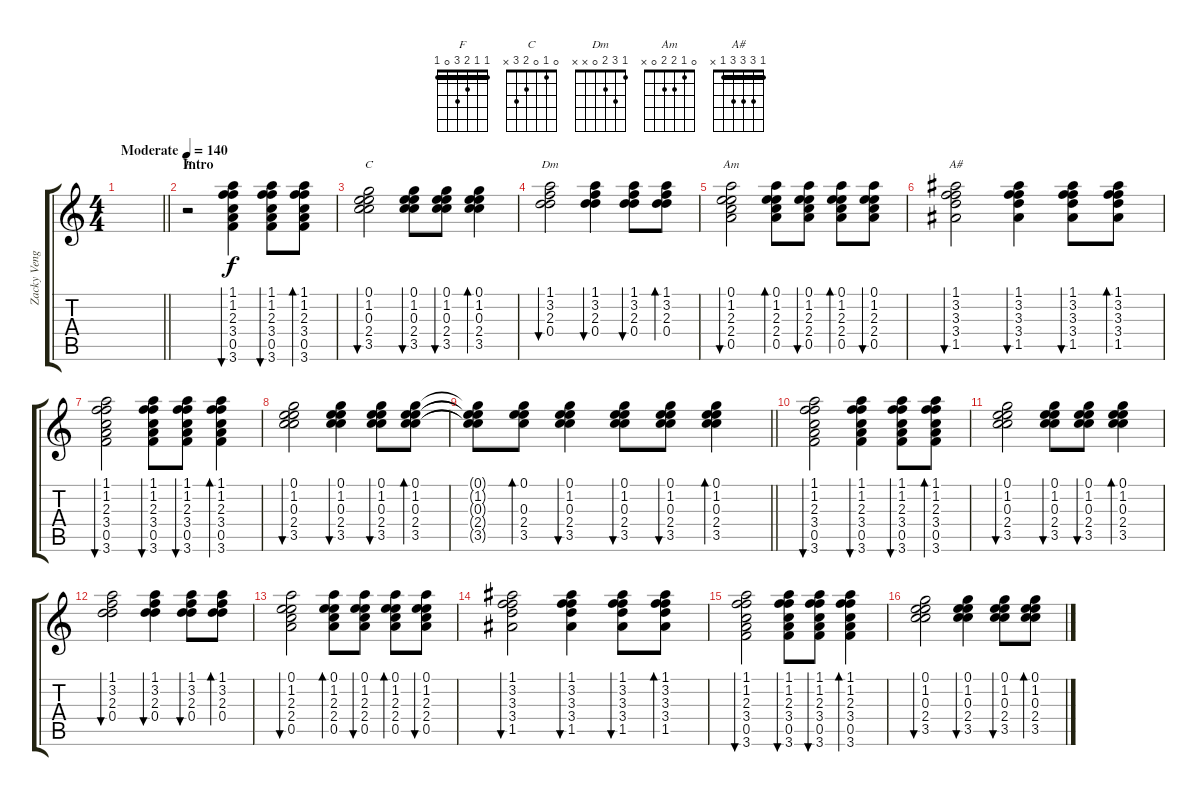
\track ("Zacky Vengeance" "Zacky Veng") {instrument acousticguitarsteel}
\staff {score tabs}
\tuning (E4 B3 G4 D4 A3 D3) {hide}
\chord ("F" 1 1 2 3 0 1) {barre 1}
\chord ("C" 0 1 0 2 3 x)
\chord ("Dm" 1 3 2 0 x x)
\chord ("Am" 0 1 2 2 0 x)
\chord ("A#" 1 3 3 3 1 x) {barre 1}
\ts (4 4)
\tempo (140 "Moderate")
\clef g2
\barLineRight lightlight
\ks c
|
\section ("" "Intro")
r.2{ch "F"} (1.1 1.2 2.3 3.4 0.5 3.6).4{bu 60} (1.1 1.2 2.3 3.4 0.5 3.6).8{bu 60} (1.1 1.2 2.3 3.4 0.5 3.6).8{bd 60} |
(0.1 1.2 0.3 2.4 3.5).2{bu 60 ch "C"} (0.1 1.2 0.3 2.4 3.5).8{bu 60} (0.1 1.2 0.3 2.4 3.5).8{bu 60} (0.1 1.2 0.3 2.4 3.5).4{bd 60} |
(1.1 3.2 2.3 0.4).2{bu 60 ch "Dm"} (1.1 3.2 2.3 0.4).4{bu 60} (1.1 3.2 2.3 0.4).8{bu 60} (1.1 3.2 2.3 0.4).8{bd 60} |
(0.1 1.2 2.3 2.4 0.5).2{bu 60 ch "Am"} (0.1 1.2 2.3 2.4 0.5).8{bd 60} (0.1 1.2 2.3 2.4 0.5).8{bu 60} (0.1 1.2 2.3 2.4 0.5).8{bd 60} (0.1 1.2 2.3 2.4 0.5).8{bu 60} |
(1.1 3.2 3.3 3.4 1.5).2{bu 60 ch "A#"} (1.1 3.2 3.3 3.4 1.5).4{bu 60} (1.1 3.2 3.3 3.4 1.5).8{bu 60} (1.1 3.2 3.3 3.4 1.5).8{bd 60} |
(1.1 1.2 2.3 3.4 0.5 3.6).2{bu 60} (1.1 1.2 2.3 3.4 0.5 3.6).8{bu 60} (1.1 1.2 2.3 3.4 0.5 3.6).8{bu 60} (1.1 1.2 2.3 3.4 0.5 3.6).4{bd 60} |
(0.1 1.2 0.3 2.4 3.5).2{bu 60} (0.1 1.2 0.3 2.4 3.5).4{bu 60} (0.1 1.2 0.3 2.4 3.5).8{bu 60} (0.1 1.2 0.3 2.4 3.5).8{bd 60} |
\barLineRight lightlight
(0.1{t} 1.2{t} 0.3{t} 2.4{t} 3.5{t}).8 (0.1 0.3 2.4 3.5).8{bd 60} (0.1 1.2 0.3 2.4 3.5).4{bu 60} (0.1 1.2 0.3 2.4 3.5).8{bu 60} (0.1 1.2 0.3 2.4 3.5).8{bu 60} (0.1 1.2 0.3 2.4 3.5).4{bd 60} |
(1.1 1.2 2.3 3.4 0.5 3.6).2{bu 60} (1.1 1.2 2.3 3.4 0.5 3.6).4{bu 60} (1.1 1.2 2.3 3.4 0.5 3.6).8{bu 60} (1.1 1.2 2.3 3.4 0.5 3.6).8{bd 60} |
(0.1 1.2 0.3 2.4 3.5).2{bu 60} (0.1 1.2 0.3 2.4 3.5).8{bu 60} (0.1 1.2 0.3 2.4 3.5).8{bu 60} (0.1 1.2 0.3 2.4 3.5).4{bd 60} |
(1.1 3.2 2.3 0.4).2{bu 60} (1.1 3.2 2.3 0.4).4{bu 60} (1.1 3.2 2.3 0.4).8{bu 60} (1.1 3.2 2.3 0.4).8{bd 60} |
(0.1 1.2 2.3 2.4 0.5).2{bu 60} (0.1 1.2 2.3 2.4 0.5).8{bd 60} (0.1 1.2 2.3 2.4 0.5).8{bu 60} (0.1 1.2 2.3 2.4 0.5).8{bd 60} (0.1 1.2 2.3 2.4 0.5).8{bu 60} |
(1.1 3.2 3.3 3.4 1.5).2{bu 60} (1.1 3.2 3.3 3.4 1.5).4{bu 60} (1.1 3.2 3.3 3.4 1.5).8{bu 60} (1.1 3.2 3.3 3.4 1.5).8{bd 60} |
(1.1 1.2 2.3 3.4 0.5 3.6).2{bu 60} (1.1 1.2 2.3 3.4 0.5 3.6).8{bu 60} (1.1 1.2 2.3 3.4 0.5 3.6).8{bu 60} (1.1 1.2 2.3 3.4 0.5 3.6).4{bd 60} |
(0.1 1.2 0.3 2.4 3.5).2{bu 60} (0.1 1.2 0.3 2.4 3.5).4{bu 60} (0.1 1.2 0.3 2.4 3.5).8{bu 60} (0.1 1.2 0.3 2.4 3.5).8{bd 60}
